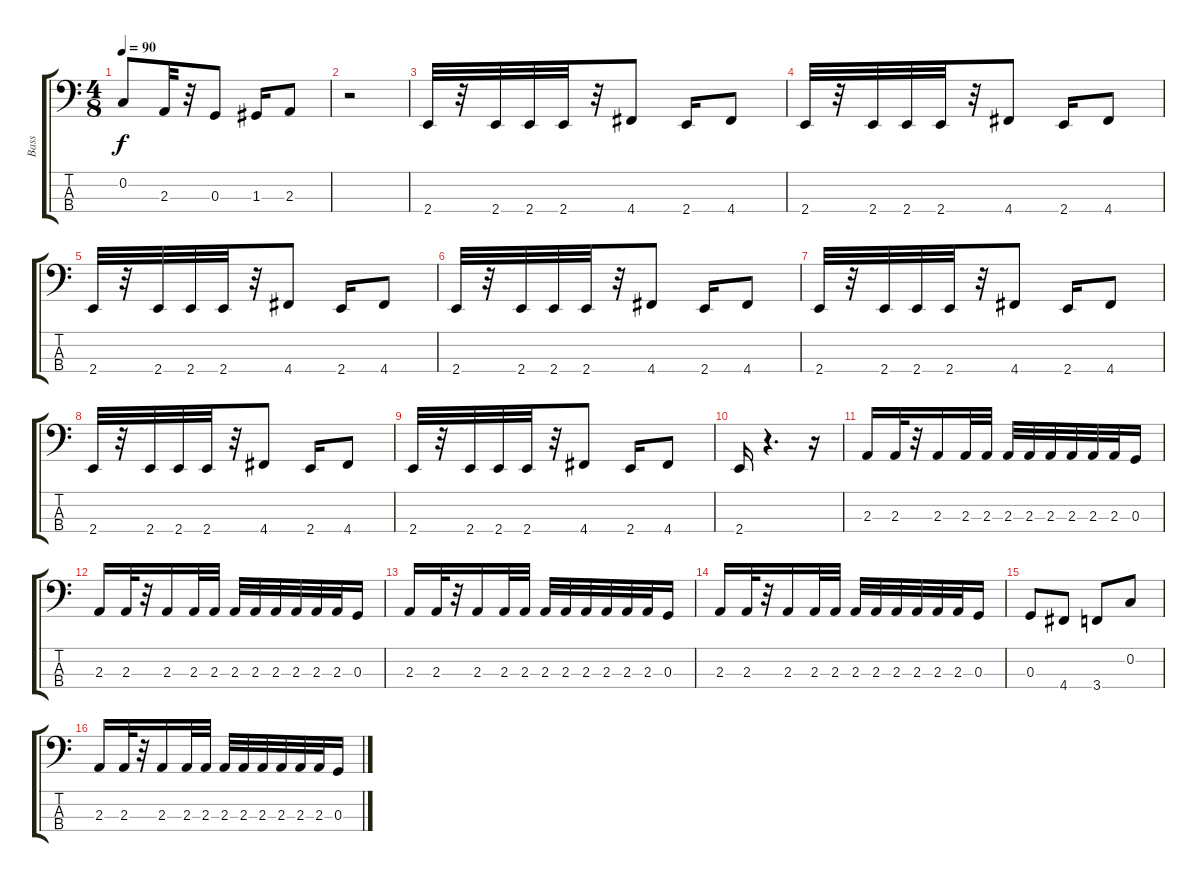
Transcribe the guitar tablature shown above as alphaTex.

\track ("Bass" "Bass") {instrument electricbassfinger}
\staff {score tabs}
\tuning (F2 C2 G1 D1) {hide}
\ts (4 8)
\tempo 90
\clef f4
\ks c
0.2.8{dy f} 2.3.32 r.32 0.3.8 1.3.16 2.3.8 |
r.2 |
2.4.32 r.32 2.4.32 2.4.32 2.4.32 r.32 4.4.8 2.4.16 4.4.8 |
2.4.32 r.32 2.4.32 2.4.32 2.4.32 r.32 4.4.8 2.4.16 4.4.8 |
2.4.32 r.32 2.4.32 2.4.32 2.4.32 r.32 4.4.8 2.4.16 4.4.8 |
2.4.32 r.32 2.4.32 2.4.32 2.4.32 r.32 4.4.8 2.4.16 4.4.8 |
2.4.32 r.32 2.4.32 2.4.32 2.4.32 r.32 4.4.8 2.4.16 4.4.8 |
2.4.32 r.32 2.4.32 2.4.32 2.4.32 r.32 4.4.8 2.4.16 4.4.8 |
2.4.32 r.32 2.4.32 2.4.32 2.4.32 r.32 4.4.8 2.4.16 4.4.8 |
2.4.16 r.4{d} r.16 |
2.3.16 2.3.32 r.32 2.3.16 2.3.32 2.3.32 2.3.32 2.3.32 2.3.32 2.3.32 2.3.32 2.3.32 0.3.16 |
2.3.16 2.3.32 r.32 2.3.16 2.3.32 2.3.32 2.3.32 2.3.32 2.3.32 2.3.32 2.3.32 2.3.32 0.3.16 |
2.3.16 2.3.32 r.32 2.3.16 2.3.32 2.3.32 2.3.32 2.3.32 2.3.32 2.3.32 2.3.32 2.3.32 0.3.16 |
2.3.16 2.3.32 r.32 2.3.16 2.3.32 2.3.32 2.3.32 2.3.32 2.3.32 2.3.32 2.3.32 2.3.32 0.3.16 |
0.3.8 4.4.8 3.4.8 0.2.8 |
2.3.16 2.3.32 r.32 2.3.16 2.3.32 2.3.32 2.3.32 2.3.32 2.3.32 2.3.32 2.3.32 2.3.32 0.3.16
